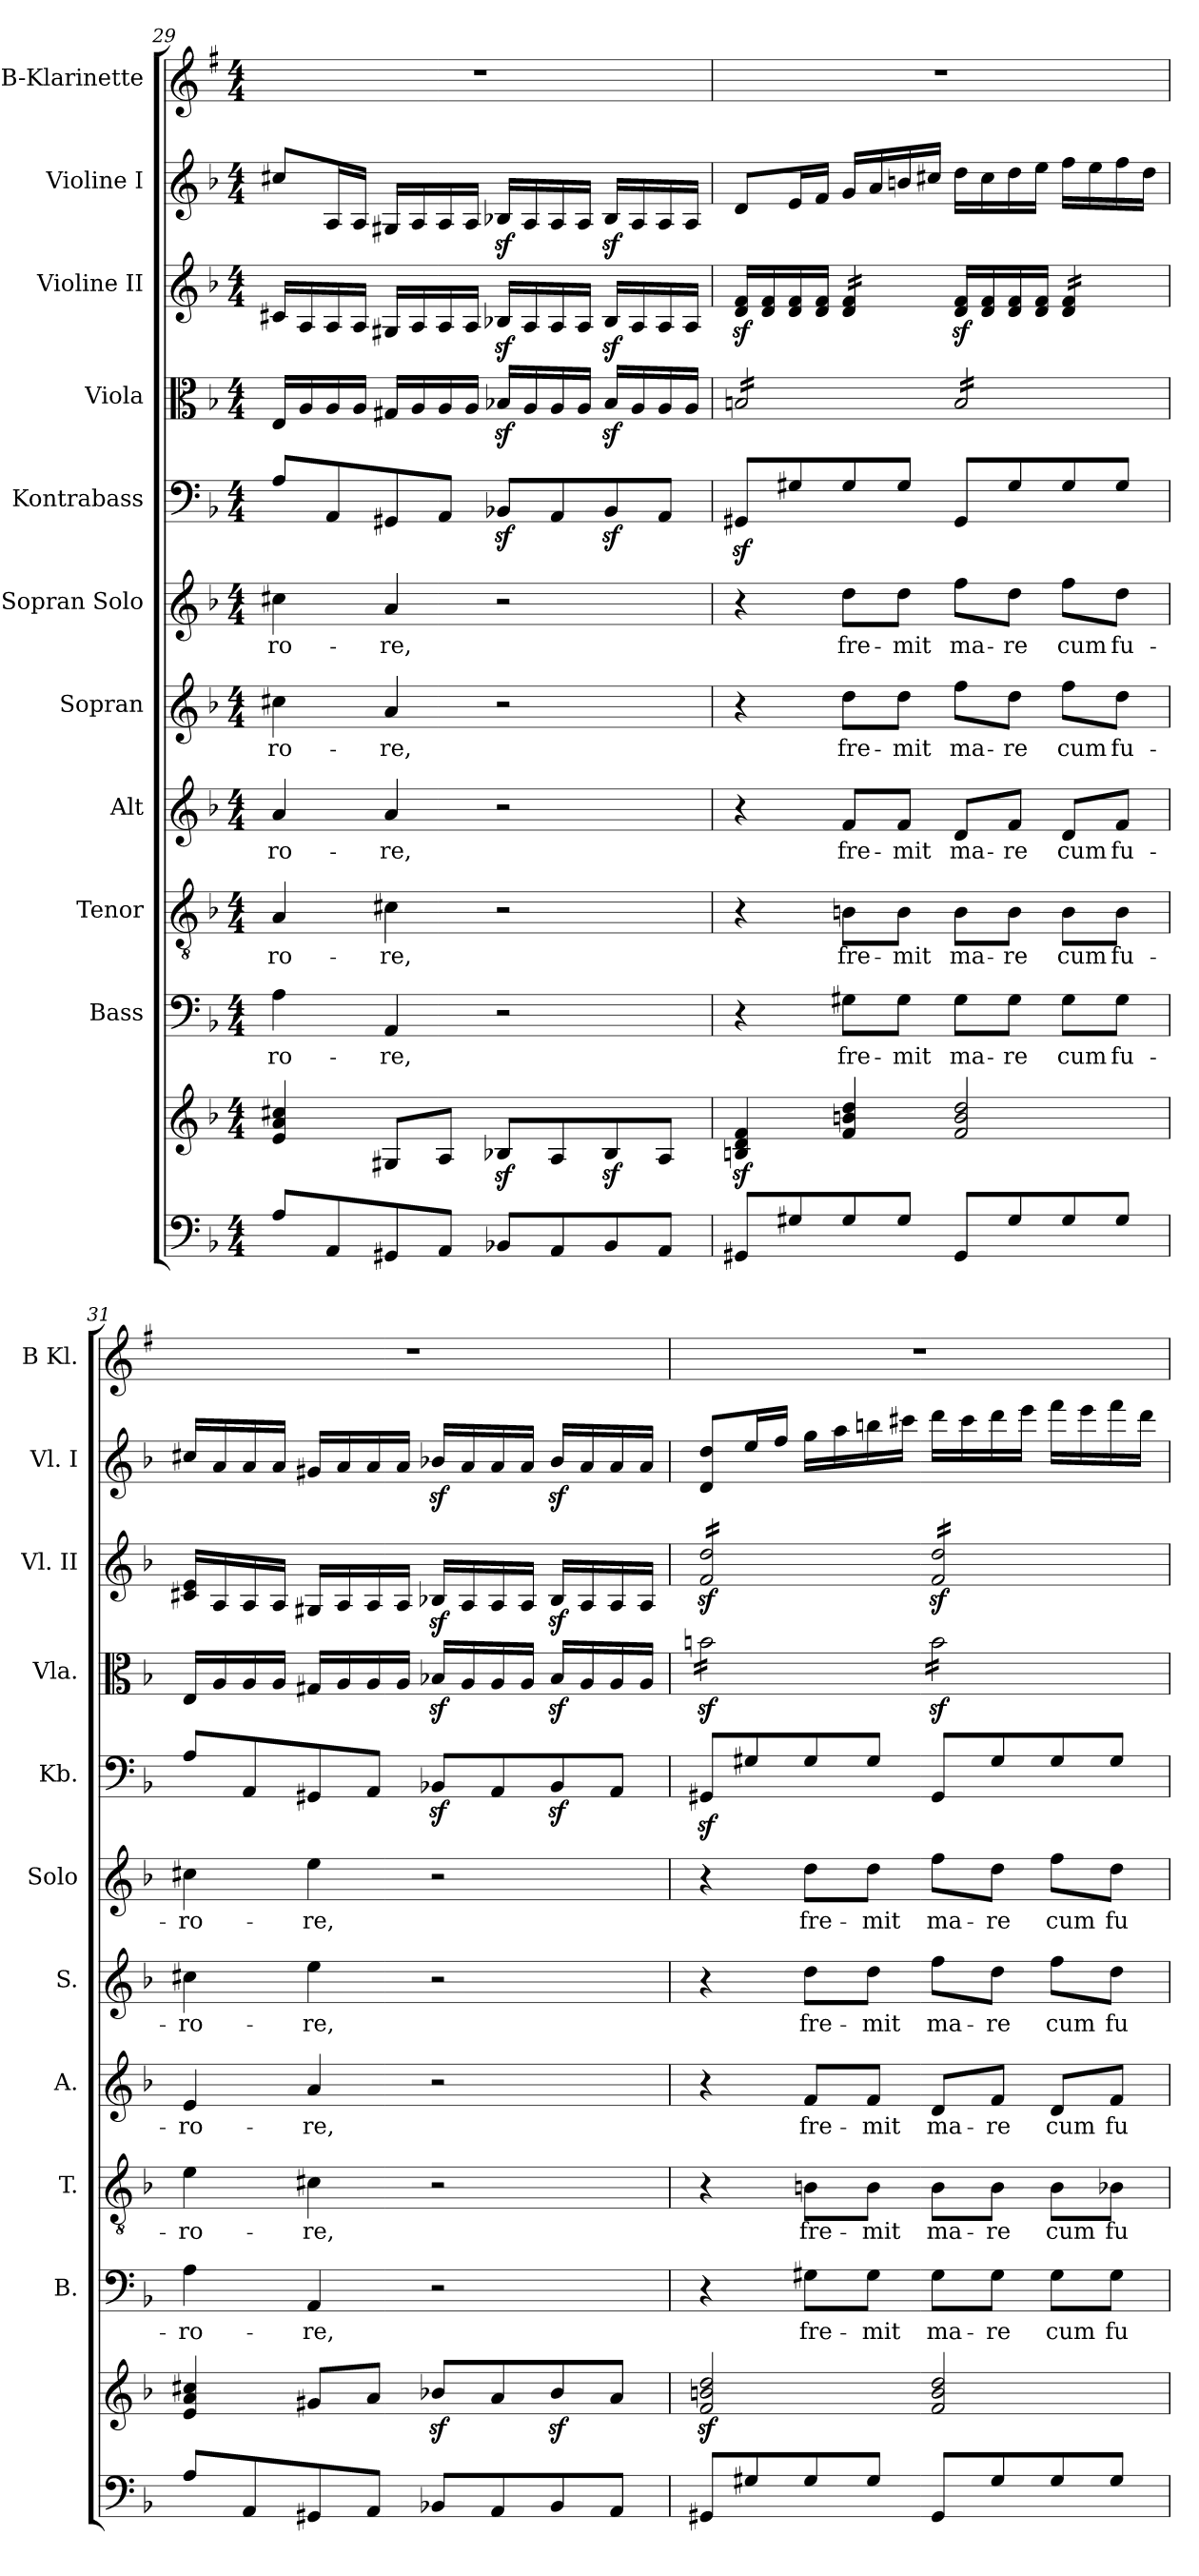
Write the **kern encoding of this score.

**kern	**kern	**kern	**text	**kern	**text	**kern	**text	**kern	**text	**kern	**text	**kern	**kern	**kern	**kern	**kern
*part11	*part11	*part10	*part10	*part9	*part9	*part8	*part8	*part7	*part7	*part6	*part6	*part5	*part4	*part3	*part2	*part1
*staff12	*staff11	*staff10	*staff10	*staff9	*staff9	*staff8	*staff8	*staff7	*staff7	*staff6	*staff6	*staff5	*staff4	*staff3	*staff2	*staff1
*	*	*I"Bass	*	*I"Tenor	*	*I"Alt	*	*I"Sopran	*	*I"Sopran Solo	*	*I"Kontrabass	*I"Viola	*I"Violine II	*I"Violine I	*I"B-Klarinette
*	*	*I'B.	*	*I'T.	*	*I'A.	*	*I'S.	*	*I'Solo	*	*I'Kb.	*I'Vla.	*I'Vl. II	*I'Vl. I	*I'B Kl.
*clefF4	*clefG2	*clefF4	*	*clefGv2	*	*clefG2	*	*clefG2	*	*clefG2	*	*clefF4	*clefC3	*clefG2	*clefG2	*clefG2
*	*	*	*	*	*	*	*	*	*	*	*	*ITrd7c12	*	*	*	*ITrd1c2
*k[b-]	*k[b-]	*k[b-]	*	*k[b-]	*	*k[b-]	*	*k[b-]	*	*k[b-]	*	*k[b-]	*k[b-]	*k[b-]	*k[b-]	*k[b-]
*F:	*F:	*F:	*	*F:	*	*F:	*	*F:	*	*F:	*	*F:	*F:	*F:	*F:	*F:
*M4/4	*M4/4	*M4/4	*	*M4/4	*	*M4/4	*	*M4/4	*	*M4/4	*	*M4/4	*M4/4	*M4/4	*M4/4	*M4/4
=29	=29	=29	=29	=29	=29	=29	=29	=29	=29	=29	=29	=29	=29	=29	=29	=29
!	!	!	!LO:LY:b	!	!LO:LY:b	!	!LO:LY:b	!	!LO:LY:b	!	!LO:LY:b	!	!	!	!	!
8A/L	4e/ 4a/ 4cc#X/	4A\	-ro-	4A/	-ro-	4a/	-ro-	4cc#X\	-ro-	4cc#X\	-ro-	8AA/L	16E/LL	16c#X/LL	8cc#X/L	1r
.	.	.	.	.	.	.	.	.	.	.	.	.	16A/	16A/	.	.
8AA/	.	.	.	.	.	.	.	.	.	.	.	8AAA/	16A/	16A/	16A/L	.
.	.	.	.	.	.	.	.	.	.	.	.	.	16A/JJ	16A/JJ	16A/JJ	.
!	!	!	!LO:LY:b	!	!LO:LY:b	!	!LO:LY:b	!	!LO:LY:b	!	!LO:LY:b	!	!	!	!	!
8GG#X/	8G#X/L	4AA/	-re,	4c#X\	-re,	4a/	-re,	4a/	-re,	4a/	-re,	8GGG#X/	16G#X/LL	16G#X/LL	16G#X/LL	.
.	.	.	.	.	.	.	.	.	.	.	.	.	16A/	16A/	16A/	.
8AA/J	8A/J	.	.	.	.	.	.	.	.	.	.	8AAA/J	16A/	16A/	16A/	.
.	.	.	.	.	.	.	.	.	.	.	.	.	16A/JJ	16A/JJ	16A/JJ	.
8BB-X/L	8B-Xz</L	2r	.	2r	.	2r	.	2r	.	2r	.	8BBB-Xz</L	16B-Xz</LL	16B-Xz</LL	16B-Xz</LL	.
.	.	.	.	.	.	.	.	.	.	.	.	.	16A/	16A/	16A/	.
8AA/	8A/	.	.	.	.	.	.	.	.	.	.	8AAA/	16A/	16A/	16A/	.
.	.	.	.	.	.	.	.	.	.	.	.	.	16A/JJ	16A/JJ	16A/JJ	.
8BB-/	8B-z</	.	.	.	.	.	.	.	.	.	.	8BBB-z</	16B-z</LL	16B-z</LL	16B-z</LL	.
.	.	.	.	.	.	.	.	.	.	.	.	.	16A/	16A/	16A/	.
8AA/J	8A/J	.	.	.	.	.	.	.	.	.	.	8AAA/J	16A/	16A/	16A/	.
.	.	.	.	.	.	.	.	.	.	.	.	.	16A/JJ	16A/JJ	16A/JJ	.
!!LO:PB:g=z
=30	=30	=30	=30	=30	=30	=30	=30	=30	=30	=30	=30	=30	=30	=30	=30	=30
*	*	*	*	*	*	*	*	*	*	*	*	*	*tremolo	*	*	*
8GG#X/L	4Bn/z< 4d/z< 4f/z<	4r	.	4r	.	4r	.	4r	.	4r	.	8GGG#Xz</L	16Bn/LL	16d/z< 16f/z<LL	8d/L	1r
.	.	.	.	.	.	.	.	.	.	.	.	.	16Bn/	16d/ 16f/	.	.
8G#X/	.	.	.	.	.	.	.	.	.	.	.	8GG#X/	16Bn/	16d/ 16f/	16e/L	.
.	.	.	.	.	.	.	.	.	.	.	.	.	16Bn/	16d/ 16f/JJ	16f/JJ	.
!	!	!	!LO:LY:b	!	!LO:LY:b	!	!LO:LY:b	!	!LO:LY:b	!	!LO:LY:b	!	!	!	!	!
*	*	*	*	*	*	*	*	*	*	*	*	*	*	*tremolo	*	*
8G#/	4f/ 4bn/ 4dd/	8G#X\L	fre-	8Bn\L	fre-	8f/L	fre-	8dd\L	fre-	8dd\L	fre-	8GG#/	16Bn/	16d/ 16f/LL	16g/LL	.
.	.	.	.	.	.	.	.	.	.	.	.	.	16Bn/	16d/ 16f/	16a/	.
!	!	!	!LO:LY:b	!	!LO:LY:b	!	!LO:LY:b	!	!LO:LY:b	!	!LO:LY:b	!	!	!	!	!
8G#/J	.	8G#\J	-mit	8B\J	-mit	8f/J	-mit	8dd\J	-mit	8dd\J	-mit	8GG#/J	16Bn/	16d/ 16f/	16bn/	.
.	.	.	.	.	.	.	.	.	.	.	.	.	16Bn/JJ	16d/ 16f/JJ	16cc#X/JJ	.
*	*	*	*	*	*	*	*	*	*	*	*	*	*	*Xtremolo	*	*
!	!	!	!LO:LY:b	!	!LO:LY:b	!	!LO:LY:b	!	!LO:LY:b	!	!LO:LY:b	!	!	!	!	!
8GG#/L	2f/ 2b/ 2dd/	8G#\L	ma-	8B\L	ma-	8d/L	ma-	8ff\L	ma-	8ff\L	ma-	8GGG#/L	16B/LL	16d/z< 16f/z<LL	16dd\LL	.
.	.	.	.	.	.	.	.	.	.	.	.	.	16B/	16d/ 16f/	16cc#\	.
!	!	!	!LO:LY:b	!	!LO:LY:b	!	!LO:LY:b	!	!LO:LY:b	!	!LO:LY:b	!	!	!	!	!
8G#/	.	8G#\J	-re	8B\J	-re	8f/J	-re	8dd\J	-re	8dd\J	-re	8GG#/	16B/	16d/ 16f/	16dd\	.
.	.	.	.	.	.	.	.	.	.	.	.	.	16B/	16d/ 16f/JJ	16ee\JJ	.
!	!	!	!LO:LY:b	!	!LO:LY:b	!	!LO:LY:b	!	!LO:LY:b	!	!LO:LY:b	!	!	!	!	!
*	*	*	*	*	*	*	*	*	*	*	*	*	*	*tremolo	*	*
8G#/	.	8G#\L	cum	8B\L	cum	8d/L	cum	8ff\L	cum	8ff\L	cum	8GG#/	16B/	16d/ 16f/LL	16ff\LL	.
.	.	.	.	.	.	.	.	.	.	.	.	.	16B/	16d/ 16f/	16ee\	.
!	!	!	!LO:LY:b	!	!LO:LY:b	!	!LO:LY:b	!	!LO:LY:b	!	!LO:LY:b	!	!	!	!	!
8G#/J	.	8G#\J	fu-	8B\J	fu-	8f/J	fu-	8dd\J	fu-	8dd\J	fu-	8GG#/J	16B/	16d/ 16f/	16ff\	.
.	.	.	.	.	.	.	.	.	.	.	.	.	16B/JJ	16d/ 16f/JJ	16dd\JJ	.
*	*	*	*	*	*	*	*	*	*	*	*	*	*	*Xtremolo	*	*
*	*	*	*	*	*	*	*	*	*	*	*	*	*Xtremolo	*	*	*
=31	=31	=31	=31	=31	=31	=31	=31	=31	=31	=31	=31	=31	=31	=31	=31	=31
!	!	!	!LO:LY:b	!	!LO:LY:b	!	!LO:LY:b	!	!LO:LY:b	!	!LO:LY:b	!	!	!	!	!
8A/L	4e/ 4a/ 4cc#X/	4A\	-ro-	4e\	-ro-	4e/	-ro-	4cc#X\	-ro-	4cc#X\	-ro-	8AA/L	16E/LL	16c#X/ 16e/LL	16cc#X/LL	1r
.	.	.	.	.	.	.	.	.	.	.	.	.	16A/	16A/	16a/	.
8AA/	.	.	.	.	.	.	.	.	.	.	.	8AAA/	16A/	16A/	16a/	.
.	.	.	.	.	.	.	.	.	.	.	.	.	16A/JJ	16A/JJ	16a/JJ	.
!	!	!	!LO:LY:b	!	!LO:LY:b	!	!LO:LY:b	!	!LO:LY:b	!	!LO:LY:b	!	!	!	!	!
8GG#X/	8g#X/L	4AA/	-re,	4c#X\	-re,	4a/	-re,	4ee\	-re,	4ee\	-re,	8GGG#X/	16G#X/LL	16G#X/LL	16g#X/LL	.
.	.	.	.	.	.	.	.	.	.	.	.	.	16A/	16A/	16a/	.
8AA/J	8a/J	.	.	.	.	.	.	.	.	.	.	8AAA/J	16A/	16A/	16a/	.
.	.	.	.	.	.	.	.	.	.	.	.	.	16A/JJ	16A/JJ	16a/JJ	.
8BB-X/L	8b-Xz</L	2r	.	2r	.	2r	.	2r	.	2r	.	8BBB-Xz</L	16B-Xz</LL	16B-Xz</LL	16b-Xz</LL	.
.	.	.	.	.	.	.	.	.	.	.	.	.	16A/	16A/	16a/	.
8AA/	8a/	.	.	.	.	.	.	.	.	.	.	8AAA/	16A/	16A/	16a/	.
.	.	.	.	.	.	.	.	.	.	.	.	.	16A/JJ	16A/JJ	16a/JJ	.
8BB-/	8b-z</	.	.	.	.	.	.	.	.	.	.	8BBB-z</	16B-z</LL	16B-z</LL	16b-z</LL	.
.	.	.	.	.	.	.	.	.	.	.	.	.	16A/	16A/	16a/	.
8AA/J	8a/J	.	.	.	.	.	.	.	.	.	.	8AAA/J	16A/	16A/	16a/	.
.	.	.	.	.	.	.	.	.	.	.	.	.	16A/JJ	16A/JJ	16a/JJ	.
=32	=32	=32	=32	=32	=32	=32	=32	=32	=32	=32	=32	=32	=32	=32	=32	=32
*	*	*	*	*	*	*	*	*	*	*	*	*	*tremolo	*	*	*
*	*	*	*	*	*	*	*	*	*	*	*	*	*	*tremolo	*	*
8GG#X/L	2f/z< 2bn/z< 2dd/z<	4r	.	4r	.	4r	.	4r	.	4r	.	8GGG#Xz</L	16bnz<\LL	16f/z< 16dd/z<LL	8d/ 8dd/L	1r
.	.	.	.	.	.	.	.	.	.	.	.	.	16bnz<\	16f/z< 16dd/z<	.	.
8G#X/	.	.	.	.	.	.	.	.	.	.	.	8GG#X/	16bnz<\	16f/z< 16dd/z<	16ee/L	.
.	.	.	.	.	.	.	.	.	.	.	.	.	16bnz<\	16f/z< 16dd/z<	16ff/JJ	.
!	!	!	!LO:LY:b	!	!LO:LY:b	!	!LO:LY:b	!	!LO:LY:b	!	!LO:LY:b	!	!	!	!	!
8G#/	.	8G#X\L	fre-	8Bn\L	fre-	8f/L	fre-	8dd\L	fre-	8dd\L	fre-	8GG#/	16bnz<\	16f/z< 16dd/z<	16gg\LL	.
.	.	.	.	.	.	.	.	.	.	.	.	.	16bnz<\	16f/z< 16dd/z<	16aa\	.
!	!	!	!LO:LY:b	!	!LO:LY:b	!	!LO:LY:b	!	!LO:LY:b	!	!LO:LY:b	!	!	!	!	!
8G#/J	.	8G#\J	-mit	8B\J	-mit	8f/J	-mit	8dd\J	-mit	8dd\J	-mit	8GG#/J	16bnz<\	16f/z< 16dd/z<	16bbn\	.
.	.	.	.	.	.	.	.	.	.	.	.	.	16bnz<\JJ	16f/z< 16dd/z<JJ	16ccc#X\JJ	.
!	!	!	!LO:LY:b	!	!LO:LY:b	!	!LO:LY:b	!	!LO:LY:b	!	!LO:LY:b	!	!	!	!	!
8GG#/L	2f/ 2b/ 2dd/	8G#\L	ma-	8B\L	ma-	8d/L	ma-	8ff\L	ma-	8ff\L	ma-	8GGG#/L	16bz<\LL	16f/z< 16dd/z<LL	16ddd\LL	.
.	.	.	.	.	.	.	.	.	.	.	.	.	16bz<\	16f/z< 16dd/z<	16ccc#\	.
!	!	!	!LO:LY:b	!	!LO:LY:b	!	!LO:LY:b	!	!LO:LY:b	!	!LO:LY:b	!	!	!	!	!
8G#/	.	8G#\J	-re	8B\J	-re	8f/J	-re	8dd\J	-re	8dd\J	-re	8GG#/	16bz<\	16f/z< 16dd/z<	16ddd\	.
.	.	.	.	.	.	.	.	.	.	.	.	.	16bz<\	16f/z< 16dd/z<	16eee\JJ	.
!	!	!	!LO:LY:b	!	!LO:LY:b	!	!LO:LY:b	!	!LO:LY:b	!	!LO:LY:b	!	!	!	!	!
8G#/	.	8G#\L	cum	8B\L	cum	8d/L	cum	8ff\L	cum	8ff\L	cum	8GG#/	16bz<\	16f/z< 16dd/z<	16fff\LL	.
.	.	.	.	.	.	.	.	.	.	.	.	.	16bz<\	16f/z< 16dd/z<	16eee\	.
!	!	!	!LO:LY:b	!	!LO:LY:b	!	!LO:LY:b	!	!LO:LY:b	!	!LO:LY:b	!	!	!	!	!
8G#/J	.	8G#\J	fu-	8B-X\J	fu-	8f/J	fu-	8dd\J	fu-	8dd\J	fu-	8GG#/J	16bz<\	16f/z< 16dd/z<	16fff\	.
.	.	.	.	.	.	.	.	.	.	.	.	.	16bz<\JJ	16f/z< 16dd/z<JJ	16ddd\JJ	.
*	*	*	*	*	*	*	*	*	*	*	*	*	*	*Xtremolo	*	*
*	*	*	*	*	*	*	*	*	*	*	*	*	*Xtremolo	*	*	*
=	=	=	=	=	=	=	=	=	=	=	=	=	=	=	=	=
*-	*-	*-	*-	*-	*-	*-	*-	*-	*-	*-	*-	*-	*-	*-	*-	*-
